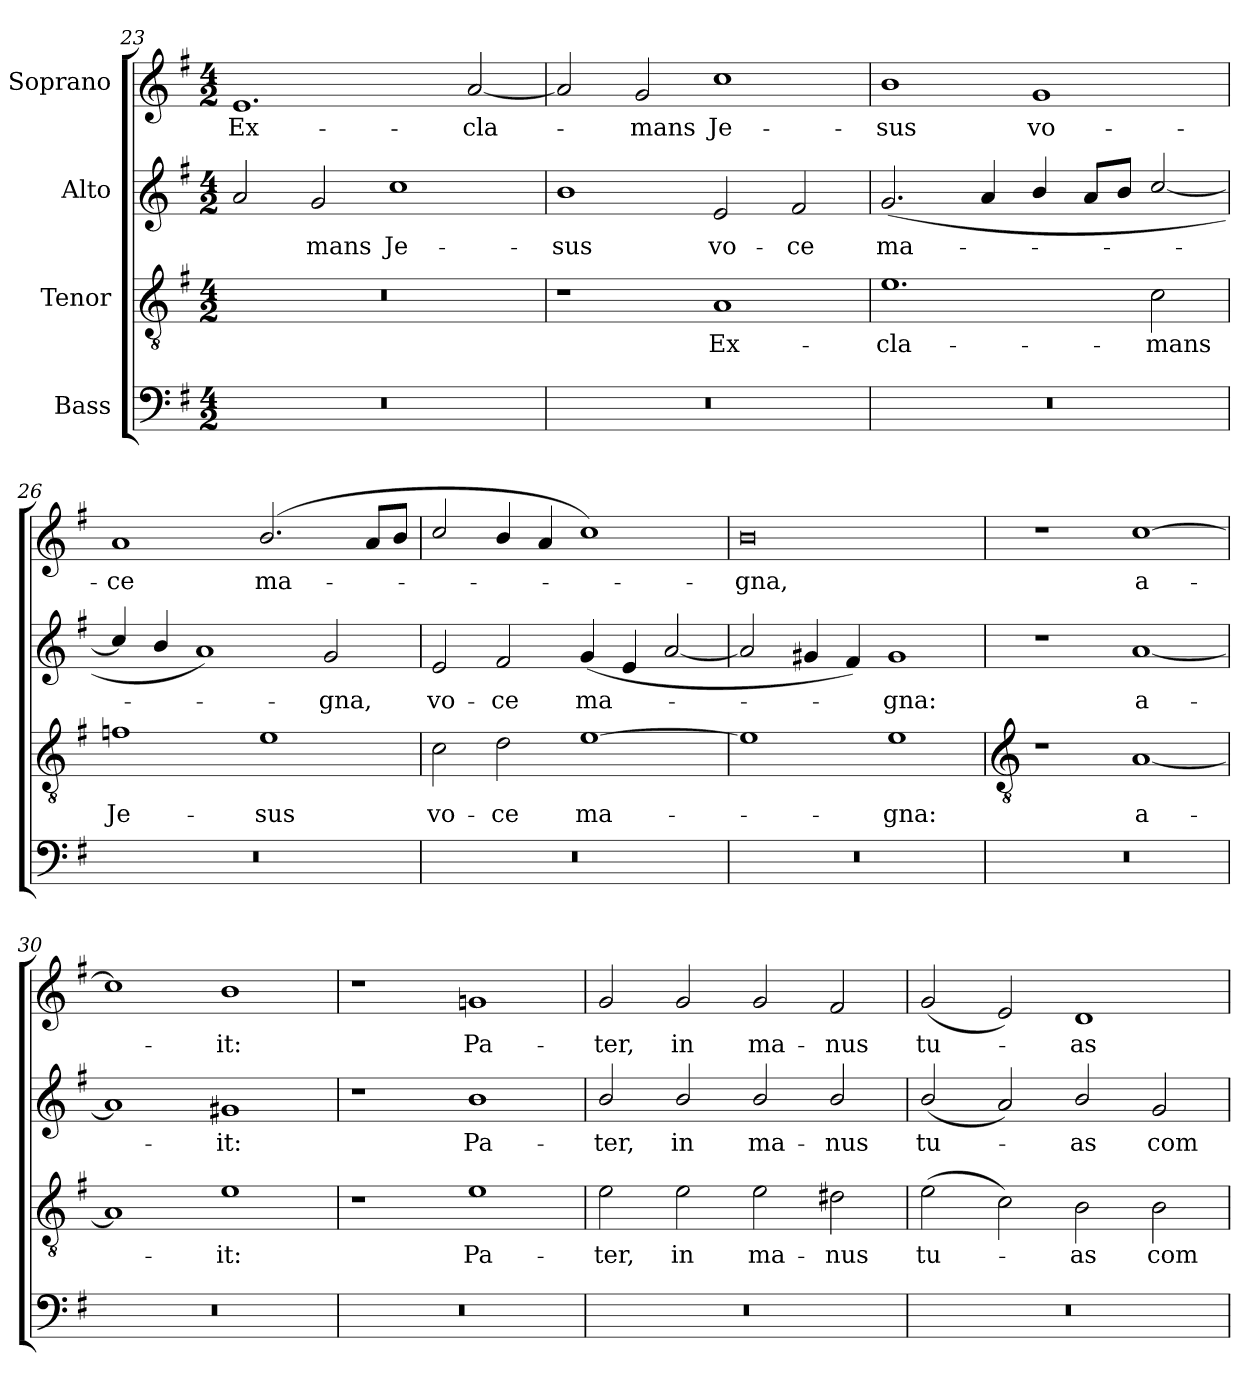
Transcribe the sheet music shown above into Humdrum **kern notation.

**kern	**kern	**text	**kern	**text	**kern	**text
*part4	*part3	*part3	*part2	*part2	*part1	*part1
*staff4	*staff3	*staff3	*staff2	*staff2	*staff1	*staff1
*I"Bass	*I"Tenor	*	*I"Alto	*	*I"Soprano	*
*clefF4	*clefGv2	*	*clefG2	*	*clefG2	*
*k[f#]	*k[f#]	*	*k[f#]	*	*k[f#]	*
*G:	*G:	*	*G:	*	*G:	*
*M4/2	*M4/2	*	*M4/2	*	*M4/2	*
=23	=23	=23	=23	=23	=23	=23
!	!	!	!	!	!	!LO:LY:b
0r	0r	.	2a	.	1.e	Ex-
!	!	!	!	!LO:LY:b	!	!
.	.	.	2g	mans	.	.
!	!	!	!	!LO:LY:b	!	!
.	.	.	1cc	Je-	.	.
!	!	!	!	!	!	!LO:LY:b
.	.	.	.	.	[2a	-cla-
=24	=24	=24	=24	=24	=24	=24
!	!	!	!	!LO:LY:b	!	!
0r	1r	.	1b	-sus	2a]	.
!	!	!	!	!	!	!LO:LY:b
.	.	.	.	.	2g	mans
!	!	!LO:LY:b	!	!LO:LY:b	!	!LO:LY:b
.	1A	Ex-	2e	vo-	1cc	Je-
!	!	!	!	!LO:LY:b	!	!
.	.	.	2f#	-ce	.	.
=25	=25	=25	=25	=25	=25	=25
!	!	!LO:LY:b	!	!LO:LY:b	!	!LO:LY:b
0r	1.e	-cla-	(<2.g	ma-	1b	-sus
.	.	.	4a	.	.	.
!	!	!	!	!	!	!LO:LY:b
.	.	.	4b/	.	1g	vo-
.	.	.	8aL	.	.	.
.	.	.	8bJ	.	.	.
!	!	!LO:LY:b	!	!	!	!
.	2c	-mans	[2cc/	.	.	.
=26	=26	=26	=26	=26	=26	=26
!	!	!LO:LY:b	!	!	!	!LO:LY:b
0r	1fn	Je-	4cc/]	.	1a	-ce
.	.	.	4b/	.	.	.
.	.	.	1a)	.	.	.
!	!	!LO:LY:b	!	!	!	!LO:LY:b
.	1e	-sus	.	.	(<2.b/	ma-
!	!	!	!	!LO:LY:b	!	!
.	.	.	2g	gna,	.	.
.	.	.	.	.	8aL	.
.	.	.	.	.	8bJ	.
=27	=27	=27	=27	=27	=27	=27
!	!	!LO:LY:b	!	!LO:LY:b	!	!
0r	2c	vo-	2e	vo-	2cc/	.
!	!	!LO:LY:b	!	!LO:LY:b	!	!
.	2d	-ce	2f#	-ce	4b/	.
.	.	.	.	.	4a	.
!	!	!LO:LY:b	!	!LO:LY:b	!	!
.	[1e	ma-	(<4g	ma-	1cc)	.
.	.	.	4e	.	.	.
.	.	.	[2a	.	.	.
=28	=28	=28	=28	=28	=28	=28
!	!	!	!	!	!	!LO:LY:b
0r	1e]	.	2a]	.	0b	gna,
.	.	.	4g#X	.	.	.
.	.	.	4f#)	.	.	.
!	!	!LO:LY:b	!	!LO:LY:b	!	!
.	1e	gna:	1g#	gna:	.	.
!!LO:LB:g=z
=29	=29	=29	=29	=29	=29	=29
*	*clefGv2	*	*	*	*	*
0r	1r	.	1r	.	1r	.
!	!	!LO:LY:b	!	!LO:LY:b	!	!LO:LY:b
.	[1A	a-	[1a	a-	[1cc	a-
=30	=30	=30	=30	=30	=30	=30
0r	1A]	.	1a]	.	1cc]	.
!	!	!LO:LY:b	!	!LO:LY:b	!	!LO:LY:b
.	1e	it:	1g#X	it:	1b	it:
=31	=31	=31	=31	=31	=31	=31
0r	1r	.	1r	.	1r	.
!	!	!LO:LY:b	!	!LO:LY:b	!	!LO:LY:b
.	1e	Pa-	1b	Pa-	1gn	Pa-
=32	=32	=32	=32	=32	=32	=32
!	!	!LO:LY:b	!	!LO:LY:b	!	!LO:LY:b
0r	2e	-ter,	2b/	-ter,	2g	-ter,
!	!	!LO:LY:b	!	!LO:LY:b	!	!LO:LY:b
.	2e	in	2b/	in	2g	in
!	!	!LO:LY:b	!	!LO:LY:b	!	!LO:LY:b
.	2e	ma-	2b/	ma-	2g	ma-
!	!	!LO:LY:b	!	!LO:LY:b	!	!LO:LY:b
.	2d#X	-nus	2b/	-nus	2f#	-nus
=33	=33	=33	=33	=33	=33	=33
!	!	!LO:LY:b	!	!LO:LY:b	!	!LO:LY:b
0r	(>2e	tu-	(<2b/	tu-	(<2g	tu-
.	2c)	.	2a)	.	2e)	.
!	!	!LO:LY:b	!	!LO:LY:b	!	!LO:LY:b
.	2B	as	2b/	as	1d	as
!	!	!LO:LY:b	!	!LO:LY:b	!	!
.	2B	com-	2g	com-	.	.
=	=	=	=	=	=	=
*-	*-	*-	*-	*-	*-	*-
